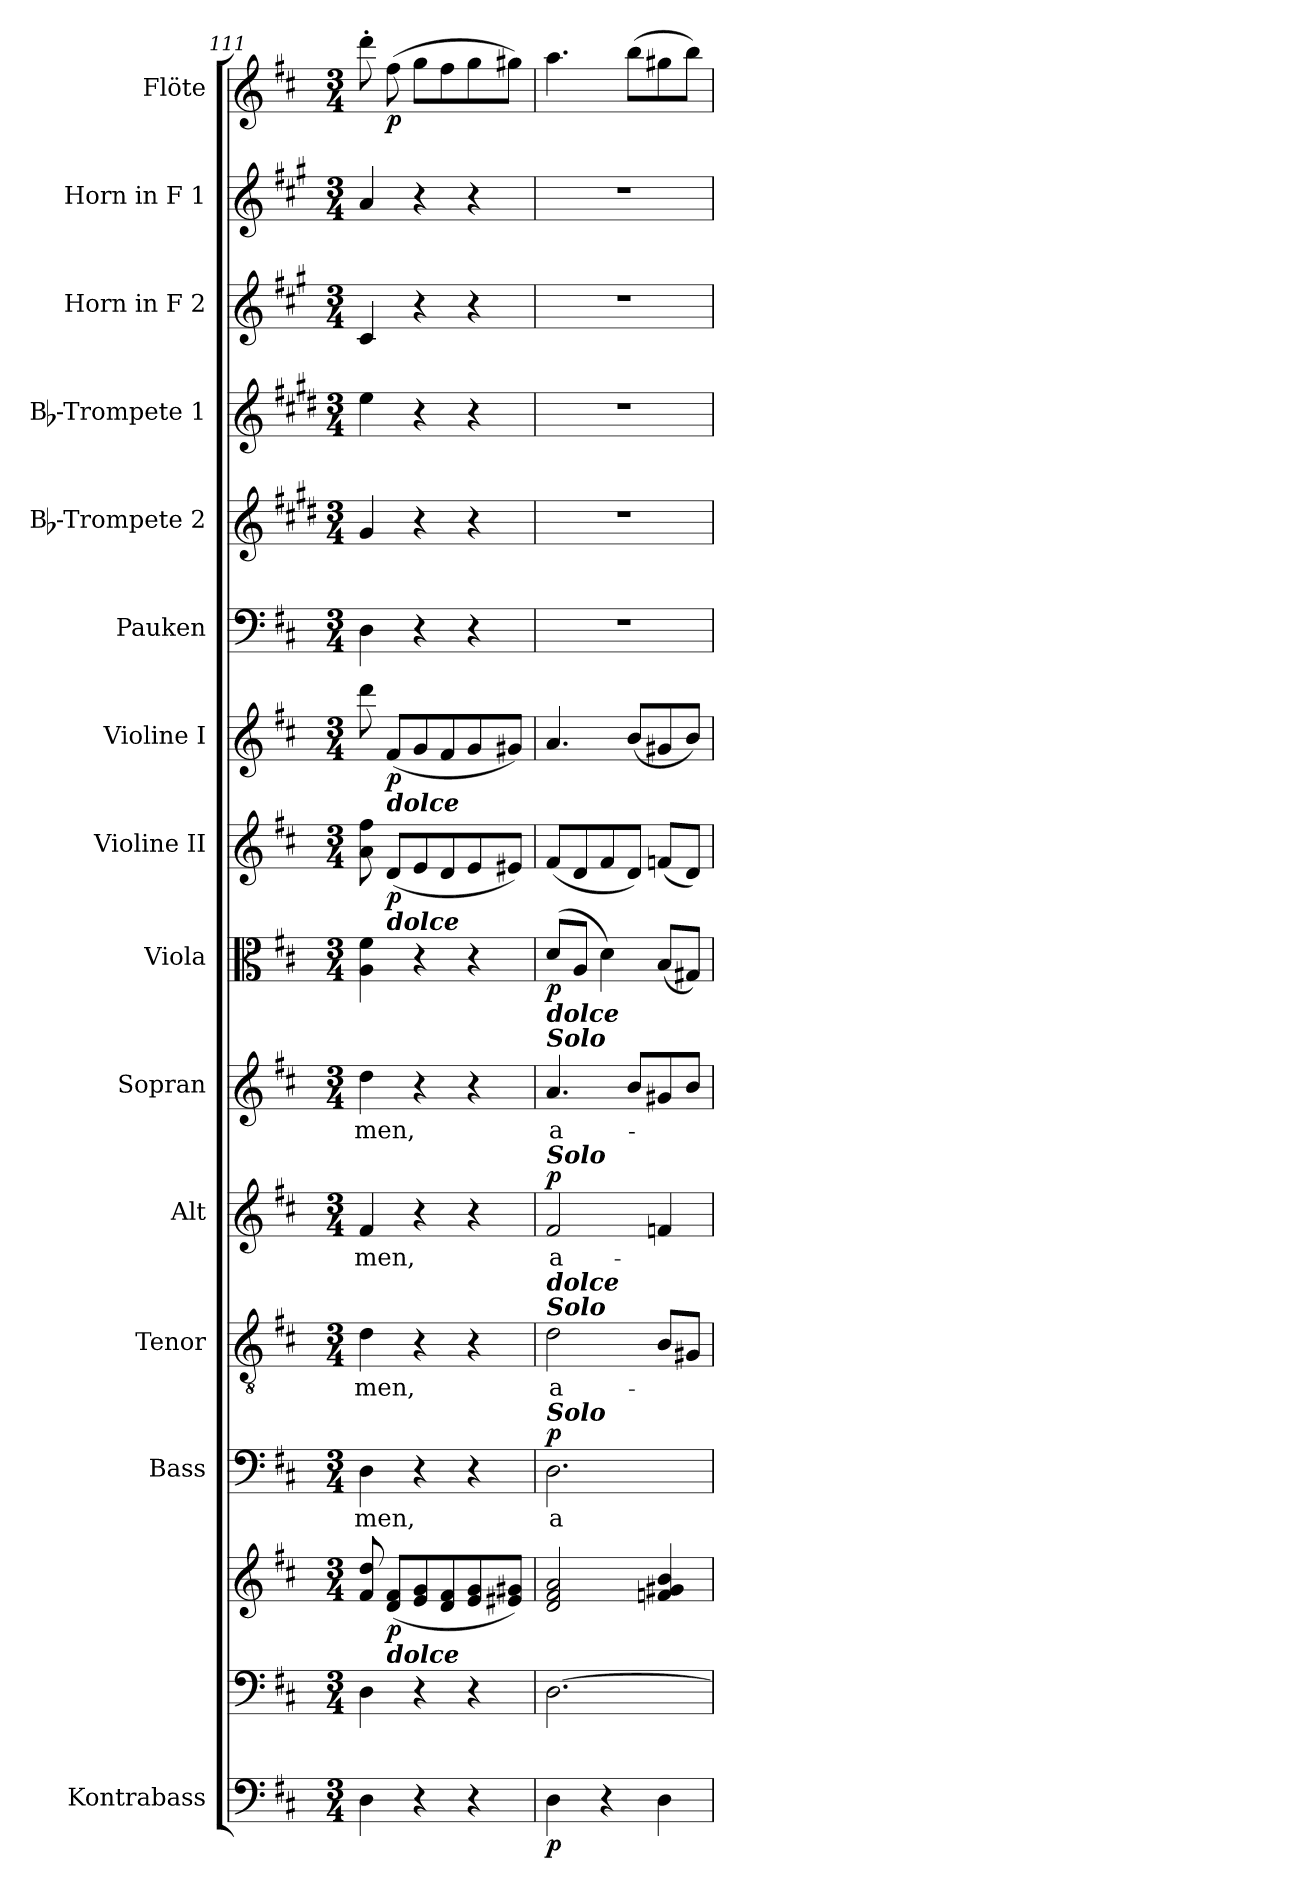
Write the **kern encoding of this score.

**kern	**dynam	**kern	**kern	**dynam	**kern	**text	**dynam	**kern	**text	**kern	**text	**dynam	**kern	**text	**kern	**dynam	**kern	**dynam	**kern	**dynam	**kern	**kern	**kern	**kern	**kern	**kern	**dynam
*part15	*part15	*part14	*part14	*part14	*part13	*part13	*part13	*part12	*part12	*part11	*part11	*part11	*part10	*part10	*part9	*part9	*part8	*part8	*part7	*part7	*part6	*part5	*part4	*part3	*part2	*part1	*part1
*staff16	*staff16	*staff15	*staff14	*staff14/15	*staff13	*staff13	*staff13	*staff12	*staff12	*staff11	*staff11	*staff11	*staff10	*staff10	*staff9	*staff9	*staff8	*staff8	*staff7	*staff7	*staff6	*staff5	*staff4	*staff3	*staff2	*staff1	*staff1
*I"Kontrabass	*	*	*	*	*I"Bass	*	*	*I"Tenor	*	*I"Alt	*	*	*I"Sopran	*	*I"Viola	*	*I"Violine II	*	*I"Violine I	*	*I"Pauken	*I"Bb-Trompete 2	*I"Bb-Trompete 1	*I"Horn in F 2	*I"Horn in F 1	*I"Flöte	*
*I'Kb.	*	*	*	*	*I'B.	*	*	*I'T.	*	*I'A.	*	*	*I'S.	*	*I'Vla.	*	*I'Vl. II	*	*I'Vl. I	*	*I'Pk.	*I'Bb Trp. 2	*I'Bb Trp. 1	*	*	*I'Fl.	*
*clefF4	*	*clefF4	*clefG2	*	*clefF4	*	*	*clefGv2	*	*clefG2	*	*	*clefG2	*	*clefC3	*	*clefG2	*	*clefG2	*	*clefF4	*clefG2	*clefG2	*clefG2	*clefG2	*clefG2	*
*ITrd7c12	*	*	*	*	*	*	*	*	*	*	*	*	*	*	*	*	*	*	*	*	*	*ITrd1c2	*ITrd1c2	*ITrd4c7	*ITrd4c7	*	*
*k[f#c#]	*	*k[f#c#]	*k[f#c#]	*	*k[f#c#]	*	*	*k[f#c#]	*	*k[f#c#]	*	*	*k[f#c#]	*	*k[f#c#]	*	*k[f#c#]	*	*k[f#c#]	*	*k[f#c#]	*k[f#c#]	*k[f#c#]	*k[f#c#]	*k[f#c#]	*k[f#c#]	*
*D:	*	*D:	*D:	*	*D:	*	*	*D:	*	*D:	*	*	*D:	*	*D:	*	*D:	*	*D:	*	*D:	*D:	*D:	*D:	*D:	*D:	*
*M3/4	*	*M3/4	*M3/4	*	*M3/4	*	*	*M3/4	*	*M3/4	*	*	*M3/4	*	*M3/4	*	*M3/4	*	*M3/4	*	*M3/4	*M3/4	*M3/4	*M3/4	*M3/4	*M3/4	*
=111	=111	=111	=111	=111	=111	=111	=111	=111	=111	=111	=111	=111	=111	=111	=111	=111	=111	=111	=111	=111	=111	=111	=111	=111	=111	=111	=111
!	!	!	!	!	!	!LO:LY:b	!	!	!LO:LY:b	!	!LO:LY:b	!	!	!LO:LY:b	!	!	!	!	!	!	!	!	!	!	!	!	!
4DD\	.	4D\	8f#/ 8dd/	.	4D\	-men,	.	4d\	-men,	4f#/	-men,	.	4dd\	-men,	4A\ 4f#\	.	8a\ 8ff#\	.	8ddd\	.	4D\	4f#/	4dd\	4F#/	4d/	8ddd'>\	.
!	!	!	!	!	!	!	!	!	!	!	!	!	!	!	!	!	!	!	!LO:TX:b:Bi:t=dolce	!	!	!	!	!	!	!	!
!	!	!	!	!	!	!	!	!	!	!	!	!	!	!	!	!	!LO:TX:b:Bi:t=dolce	!	!	!	!	!	!	!	!	!	!
!	!	!	!LO:TX:b:Bi:t=dolce	!	!	!	!	!	!	!	!	!	!	!	!	!	!	!	!	!	!	!	!	!	!	!	!
!	!	!	!	!LO:DY:b	!	!	!	!	!	!	!	!	!	!	!	!	!	!LO:DY:b	!	!LO:DY:b	!	!	!	!	!	!	!LO:DY:b
.	.	.	(<8d/ 8f#/L	p	.	.	.	.	.	.	.	.	.	.	.	.	(<8d/L	p	(<8f#/L	p	.	.	.	.	.	(>8ff#\	p
4r	.	4r	8e/ 8g/	.	4r	.	.	4r	.	4r	.	.	4r	.	4r	.	8e/	.	8g/	.	4r	4r	4r	4r	4r	8gg\L	.
.	.	.	8d/ 8f#/	.	.	.	.	.	.	.	.	.	.	.	.	.	8d/	.	8f#/	.	.	.	.	.	.	8ff#\	.
4r	.	4r	8e/ 8g/	.	4r	.	.	4r	.	4r	.	.	4r	.	4r	.	8e/	.	8g/	.	4r	4r	4r	4r	4r	8gg\	.
.	.	.	8e#X/ 8g#X/J)	.	.	.	.	.	.	.	.	.	.	.	.	.	8e#X/J)	.	8g#X/J)	.	.	.	.	.	.	8gg#X\J)	.
=112	=112	=112	=112	=112	=112	=112	=112	=112	=112	=112	=112	=112	=112	=112	=112	=112	=112	=112	=112	=112	=112	=112	=112	=112	=112	=112	=112
!	!	!	!	!	!	!	!	!	!	!	!	!	!LO:TX:a:Bi:t=Solo	!	!	!	!	!	!	!	!	!	!	!	!	!	!
!	!	!	!	!	!	!	!	!	!	!	!	!	!LO:TX:a:Bi:t=dolce	!	!	!	!	!	!	!	!	!	!	!	!	!	!
!	!	!	!	!	!	!	!	!	!	!LO:TX:a:Bi:t=Solo	!	!	!	!	!	!	!	!	!	!	!	!	!	!	!	!	!
!	!	!	!	!	!	!	!	!LO:TX:a:Bi:t=Solo	!	!	!	!	!	!	!	!	!	!	!	!	!	!	!	!	!	!	!
!	!	!	!	!	!	!	!	!LO:TX:a:Bi:t=dolce	!	!	!	!	!	!	!	!	!	!	!	!	!	!	!	!	!	!	!
!	!	!	!	!	!LO:TX:a:Bi:t=Solo	!	!	!	!	!	!	!	!	!	!	!	!	!	!	!	!	!	!	!	!	!	!
!	!LO:DY:b	!	!	!	!	!LO:LY:b	!LO:DY:a	!	!LO:LY:b	!	!LO:LY:b	!LO:DY:a	!	!LO:LY:b	!	!LO:DY:b	!	!	!	!	!	!	!	!	!	!	!
4DD\	p	[2.D\	2d/ 2f#/ 2a/	.	2.D\	a-	p	2d\	a-	2f#/	a-	p	4.a/	a-	(>8d/L	p	(<8f#/L	.	4.a/	.	2.r	2.r	2.r	2.r	2.r	4.aa\	.
.	.	.	.	.	.	.	.	.	.	.	.	.	.	.	8A/J	.	8d/	.	.	.	.	.	.	.	.	.	.
4r	.	.	.	.	.	.	.	.	.	.	.	.	.	.	4d\)	.	8f#/	.	.	.	.	.	.	.	.	.	.
.	.	.	.	.	.	.	.	.	.	.	.	.	8b/L	.	.	.	8d/J)	.	(<8b/L	.	.	.	.	.	.	(>8bb\L	.
4DD\	.	.	4fn/ 4g#X/ 4b/	.	.	.	.	8B/L	.	4fn/	.	.	8g#X/	.	(<8B/L	.	(<8fn/L	.	8g#X/	.	.	.	.	.	.	8gg#X\	.
.	.	.	.	.	.	.	.	8G#X/J	.	.	.	.	8b/J	.	8G#X/J)	.	8d/J)	.	8b/J)	.	.	.	.	.	.	8bb\J)	.
=	=	=	=	=	=	=	=	=	=	=	=	=	=	=	=	=	=	=	=	=	=	=	=	=	=	=	=
*-	*-	*-	*-	*-	*-	*-	*-	*-	*-	*-	*-	*-	*-	*-	*-	*-	*-	*-	*-	*-	*-	*-	*-	*-	*-	*-	*-
